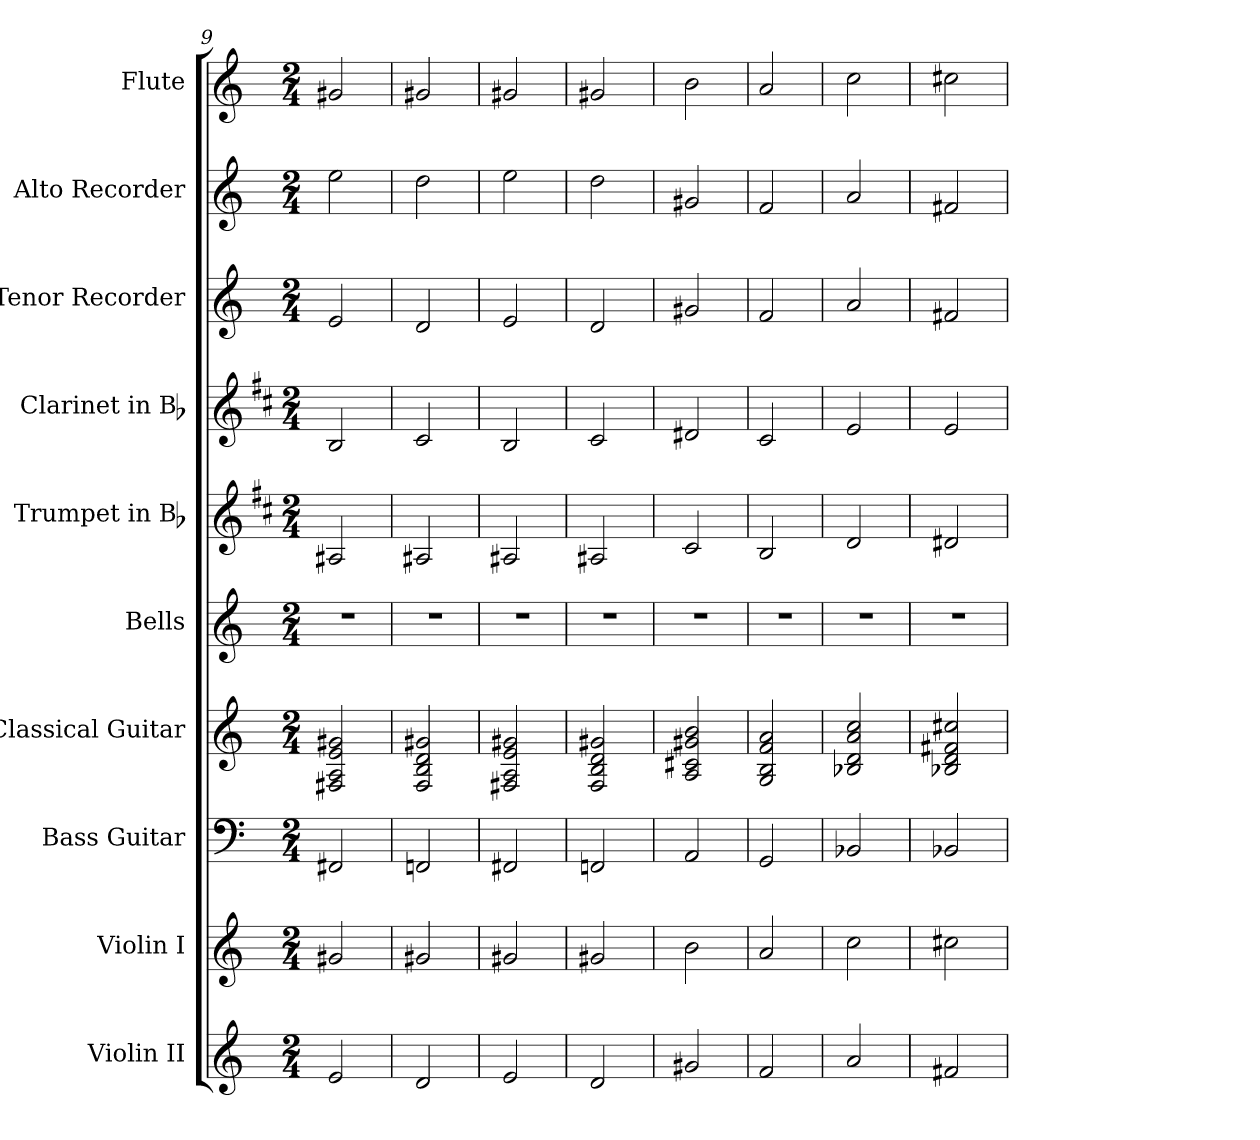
**kern	**kern	**kern	**kern	**kern	**kern	**kern	**kern	**kern	**kern
*part10	*part9	*part8	*part7	*part6	*part5	*part4	*part3	*part2	*part1
*staff10	*staff9	*staff8	*staff7	*staff6	*staff5	*staff4	*staff3	*staff2	*staff1
*I"Violin II	*I"Violin I	*I"Bass Guitar	*I"Classical Guitar	*I"Bells	*I"Trumpet in Bb	*I"Clarinet in Bb	*I"Tenor Recorder	*I"Alto Recorder	*I"Flute
*I'Vln. II	*I'Vln. I	*I'Bass	*I'Cl. Gtr.	*I'Bls.	*	*	*I'T. Rec.	*I'A. Rec.	*I'Fl.
*clefG2	*clefG2	*clefF4	*clefG2	*clefG2	*clefG2	*clefG2	*clefG2	*clefG2	*clefG2
*	*	*ITrd7c12	*ITrd7c12	*ITrd-14c-24	*ITrd1c2	*ITrd1c2	*	*	*
*k[]	*k[]	*k[]	*k[]	*k[]	*k[]	*k[]	*k[]	*k[]	*k[]
*C:	*C:	*C:	*C:	*C:	*C:	*C:	*C:	*C:	*C:
*M2/4	*M2/4	*M2/4	*M2/4	*M2/4	*M2/4	*M2/4	*M2/4	*M2/4	*M2/4
=9	=9	=9	=9	=9	=9	=9	=9	=9	=9
2e/	2g#X/	2FFF#X/	2FF#X/ 2AA/ 2E/ 2G#X/	2r	2G#X/	2A/	2e/	2ee\	2g#X/
=10	=10	=10	=10	=10	=10	=10	=10	=10	=10
2d/	2g#X/	2FFFn/	2FF/ 2BB/ 2D/ 2G#X/	2r	2G#X/	2B/	2d/	2dd\	2g#X/
!!LO:PB:g=z
=11	=11	=11	=11	=11	=11	=11	=11	=11	=11
2e/	2g#X/	2FFF#X/	2FF#X/ 2AA/ 2E/ 2G#X/	2r	2G#X/	2A/	2e/	2ee\	2g#X/
=12	=12	=12	=12	=12	=12	=12	=12	=12	=12
2d/	2g#X/	2FFFn/	2FF/ 2BB/ 2D/ 2G#X/	2r	2G#X/	2B/	2d/	2dd\	2g#X/
=13	=13	=13	=13	=13	=13	=13	=13	=13	=13
2g#X/	2b\	2AAA/	2AA/ 2C#X/ 2G#X/ 2B/	2r	2B/	2c#X/	2g#X/	2g#X/	2b\
=14	=14	=14	=14	=14	=14	=14	=14	=14	=14
2f/	2a/	2GGG/	2GG/ 2BB/ 2F/ 2A/	2r	2A/	2B/	2f/	2f/	2a/
=15	=15	=15	=15	=15	=15	=15	=15	=15	=15
2a/	2cc\	2BBB-X/	2BB-X/ 2D/ 2A/ 2c/	2r	2c/	2d/	2a/	2a/	2cc\
=16	=16	=16	=16	=16	=16	=16	=16	=16	=16
2f#X/	2cc#X\	2BBB-X/	2BB-X/ 2D/ 2F#X/ 2c#X/	2r	2c#X/	2d/	2f#X/	2f#X/	2cc#X\
=	=	=	=	=	=	=	=	=	=
*-	*-	*-	*-	*-	*-	*-	*-	*-	*-
